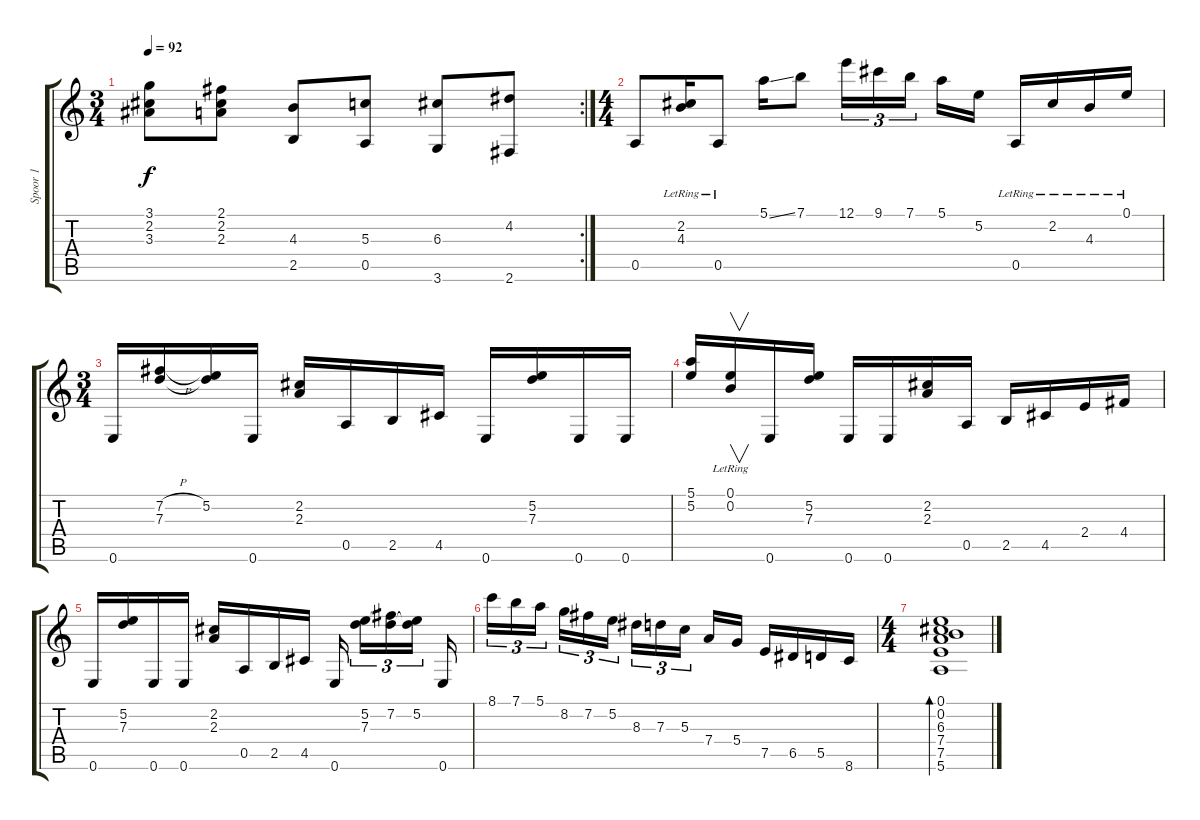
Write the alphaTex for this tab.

\track ("Spoor 1" "Spoor 1") {instrument electricguitarjazz}
\staff {score tabs}
\tuning (E4 B3 G3 D3 A2 E2) {hide}
\rc 2
\ts (3 4)
\tempo 92
\clef g2
\ks c
(3.1 2.2 3.3).8{dy f} (2.1 2.2 2.3).8 (4.3 2.5).8 (5.3 0.5).8 (6.3 3.6).8 (4.2 2.6).8 |
\ts (4 4)
0.5.8 (2.2{lr} 4.3{lr}).16 0.5{lr}.8 5.1{ss}.16 7.1.8 12.1.16{tu (3 2)} 9.1.16{tu (3 2)} 7.1.16{tu (3 2)} 5.1.16 5.2.16 0.5{lr}.16 2.2{lr}.16 4.3{lr}.16 0.1{lr}.16 |
\ts (3 4)
0.6.16 (7.2{h} 7.3).16 (5.2 7.3{t}).16 0.6.16 (2.2 2.3).16 0.5.16 2.5.16 4.5.16 0.6.16 (5.2 7.3).16 0.6.16 0.6.16 |
(5.1 5.2).16 (0.1{lr} 0.2{lr}).16{v} 0.6.16 (5.2 7.3).16 0.6.16 0.6.16 (2.2 2.3).16 0.5.16 2.5.16 4.5.16 2.4.16 4.4.16 |
0.6.16 (5.2 7.3).16 0.6.16 0.6.16 (2.2 2.3).16 0.5.16 2.5.16 4.5.16 0.6.16 (5.2 7.3).16{tu (3 2)} (7.2 7.3{t}).16{tu (3 2)} (5.2 7.3{t}).16{tu (3 2)} 0.6.16 |
8.1.16{tu (3 2)} 7.1.16{tu (3 2)} 5.1.16{tu (3 2)} 8.2.16{tu (3 2)} 7.2.16{tu (3 2)} 5.2.16{tu (3 2)} 8.3.16{tu (3 2)} 7.3.16{tu (3 2)} 5.3.16{tu (3 2)} 7.4.16 5.4.16 7.5.16 6.5.16 5.5.16 8.6.16 |
\ts (4 4)
(0.1 0.2 6.3 7.4 7.5 5.6).1{bd 480}
